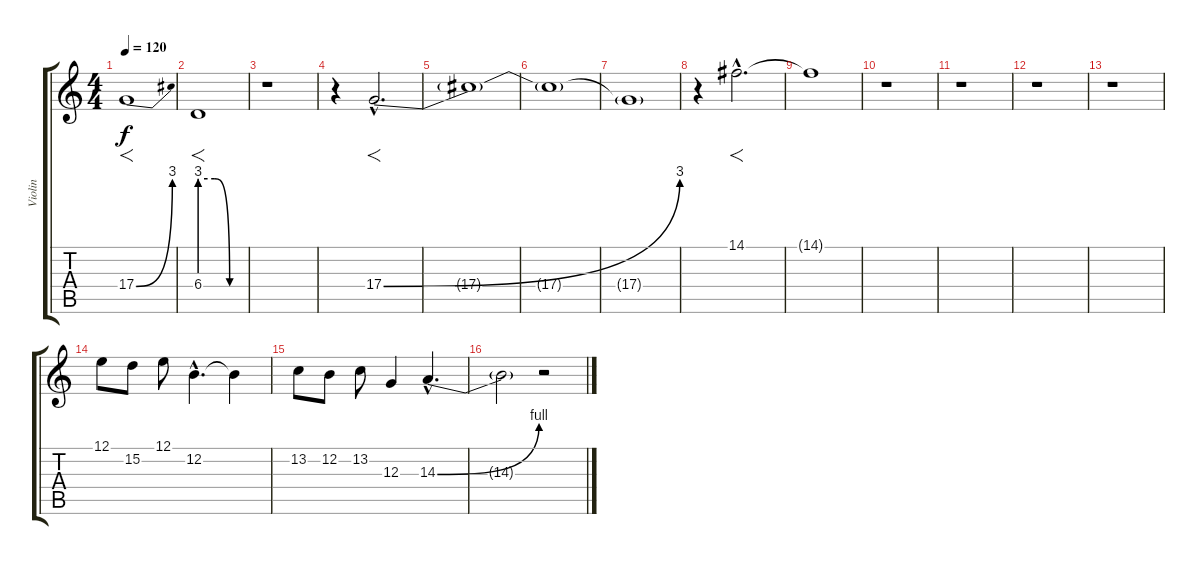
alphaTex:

\track ("Violin" "Violin") {instrument violin}
\staff {score tabs}
\tuning (E4 B3 G3 D3 A2 E2) {hide}
\ts (4 4)
\tempo 120
\clef g2
\ks c
17.4{be (bend 0 0 60 12)}.1{f dy f instrument violin} |
6.4{be (custom 0 12 20 12 40 0 60 0)}.1{f} |
r.1 |
r.4 17.4{be (bend 0 0 60 12) hac}.2{f d} |
17.4{t}.1 |
17.4{t}.1 |
17.4{t}.1 |
r.4{volume 12} 14.1{hac}.2{f d} |
14.1{t}.1 |
r.1 |
r.1 |
r.1 |
r.1 |
12.1.8{volume 16} 15.2.8 12.1.8 12.2{hac}.4{d} 12.2{t}.4 |
13.2.8 12.2.8 13.2.8 12.3.4 14.3{be (bend 0 0 60 4) hac}.4{d} |
14.3{t}.2 r.2
